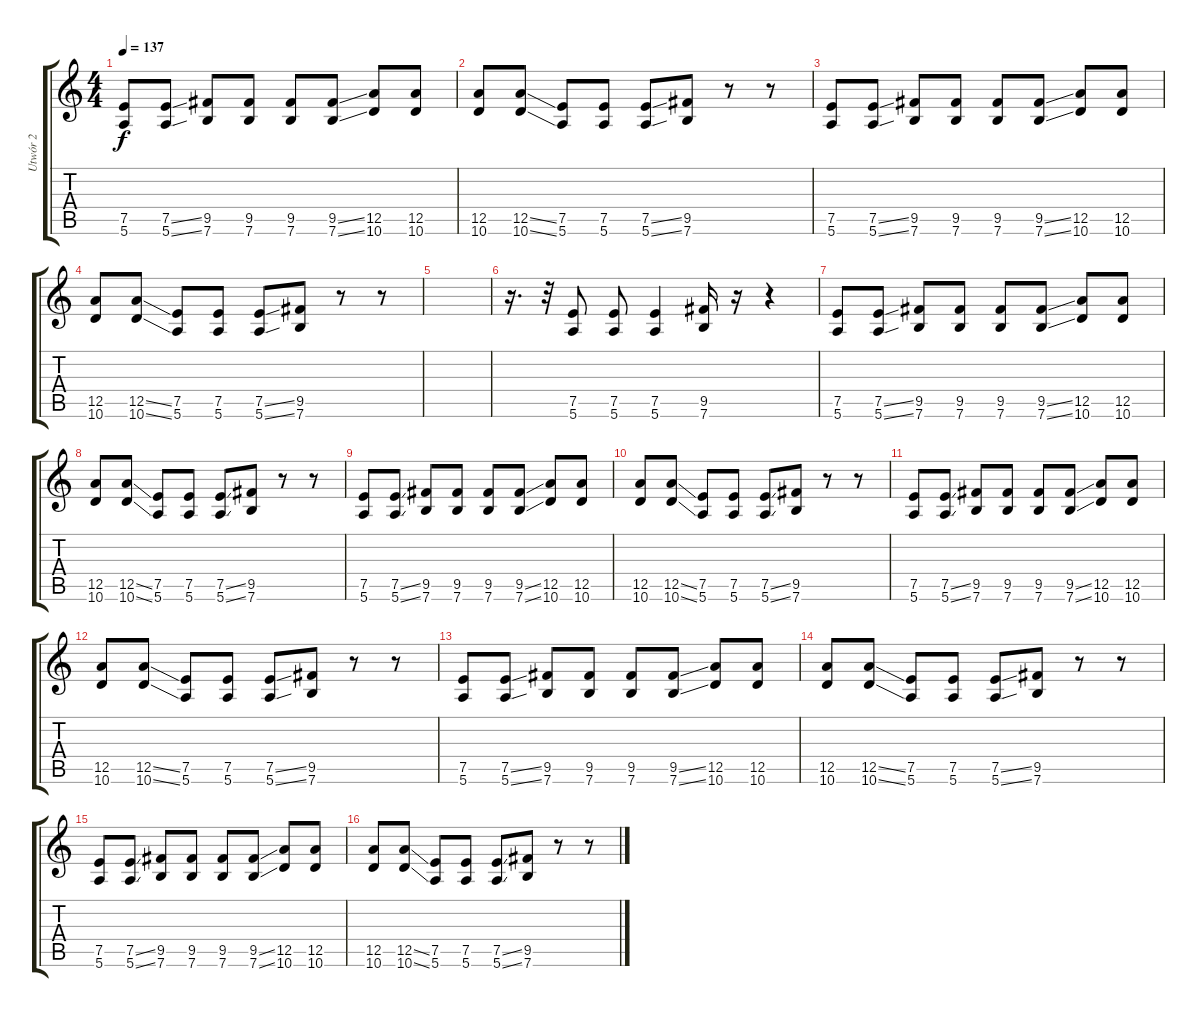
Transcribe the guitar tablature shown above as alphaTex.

\track ("Utwór 2" "Utwór 2") {instrument electricguitarclean}
\staff {score tabs}
\tuning (E4 B3 G3 D3 A2 E2) {hide}
\ts (4 4)
\tempo 137
\clef g2
\ks c
(7.5 5.6).8{dy f} (7.5{ss} 5.6{ss}).8 (9.5 7.6).8 (9.5 7.6).8 (9.5 7.6).8 (9.5{ss} 7.6{ss}).8 (12.5 10.6).8 (12.5 10.6).8 |
(12.5 10.6).8 (12.5{ss} 10.6{ss}).8 (7.5 5.6).8 (7.5 5.6).8 (7.5{ss} 5.6{ss}).8 (9.5 7.6).8 r.8 r.8 |
(7.5 5.6).8 (7.5{ss} 5.6{ss}).8 (9.5 7.6).8 (9.5 7.6).8 (9.5 7.6).8 (9.5{ss} 7.6{ss}).8 (12.5 10.6).8 (12.5 10.6).8 |
(12.5 10.6).8 (12.5{ss} 10.6{ss}).8 (7.5 5.6).8 (7.5 5.6).8 (7.5{ss} 5.6{ss}).8 (9.5 7.6).8 r.8 r.8 |
|
r.16{d} r.32 (7.5 5.6).8 (7.5 5.6).8 (7.5 5.6).4 (9.5 7.6).16 r.16 r.4 |
(7.5 5.6).8 (7.5{ss} 5.6{ss}).8 (9.5 7.6).8 (9.5 7.6).8 (9.5 7.6).8 (9.5{ss} 7.6{ss}).8 (12.5 10.6).8 (12.5 10.6).8 |
(12.5 10.6).8 (12.5{ss} 10.6{ss}).8 (7.5 5.6).8 (7.5 5.6).8 (7.5{ss} 5.6{ss}).8 (9.5 7.6).8 r.8 r.8 |
(7.5 5.6).8 (7.5{ss} 5.6{ss}).8 (9.5 7.6).8 (9.5 7.6).8 (9.5 7.6).8 (9.5{ss} 7.6{ss}).8 (12.5 10.6).8 (12.5 10.6).8 |
(12.5 10.6).8 (12.5{ss} 10.6{ss}).8 (7.5 5.6).8 (7.5 5.6).8 (7.5{ss} 5.6{ss}).8 (9.5 7.6).8 r.8 r.8 |
(7.5 5.6).8 (7.5{ss} 5.6{ss}).8 (9.5 7.6).8 (9.5 7.6).8 (9.5 7.6).8 (9.5{ss} 7.6{ss}).8 (12.5 10.6).8 (12.5 10.6).8 |
(12.5 10.6).8 (12.5{ss} 10.6{ss}).8 (7.5 5.6).8 (7.5 5.6).8 (7.5{ss} 5.6{ss}).8 (9.5 7.6).8 r.8 r.8 |
(7.5 5.6).8 (7.5{ss} 5.6{ss}).8 (9.5 7.6).8 (9.5 7.6).8 (9.5 7.6).8 (9.5{ss} 7.6{ss}).8 (12.5 10.6).8 (12.5 10.6).8 |
(12.5 10.6).8 (12.5{ss} 10.6{ss}).8 (7.5 5.6).8 (7.5 5.6).8 (7.5{ss} 5.6{ss}).8 (9.5 7.6).8 r.8 r.8 |
(7.5 5.6).8 (7.5{ss} 5.6{ss}).8 (9.5 7.6).8 (9.5 7.6).8 (9.5 7.6).8 (9.5{ss} 7.6{ss}).8 (12.5 10.6).8 (12.5 10.6).8 |
(12.5 10.6).8 (12.5{ss} 10.6{ss}).8 (7.5 5.6).8 (7.5 5.6).8 (7.5{ss} 5.6{ss}).8 (9.5 7.6).8 r.8 r.8
